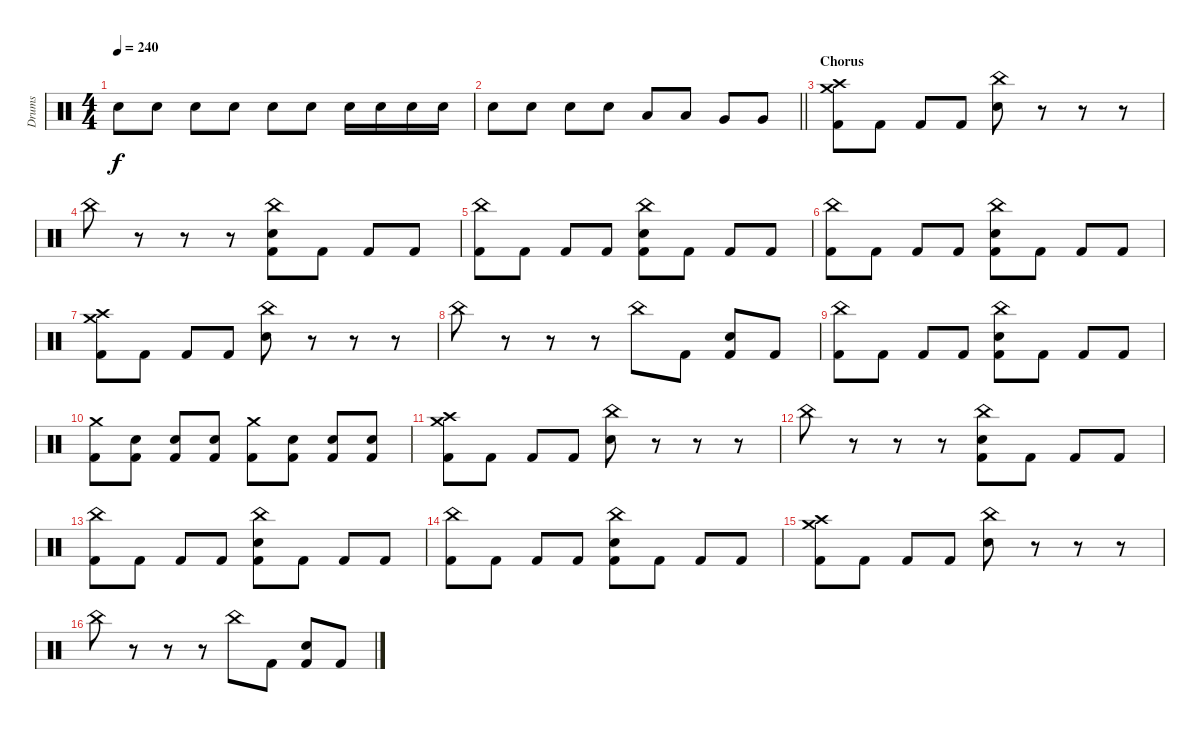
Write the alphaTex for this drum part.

\track ("Drums" "Drums") {instrument percussion}
\staff {score}
\articulation defaults
\ts (4 4)
\tempo 240
\clef neutral
\ks c "Electric Snare (hit)".8{dy f} "Electric Snare (hit)".8 "Electric Snare (hit)".8 "Electric Snare (hit)".8 "Electric Snare (hit)".8 "Electric Snare (hit)".8 "Electric Snare (hit)".16 "Electric Snare (hit)".16 "Electric Snare (hit)".16 "Electric Snare (hit)".16
|
\barLineRight lightlight "Electric Snare (hit)".8 "Electric Snare (hit)".8 "Electric Snare (hit)".8 "Electric Snare (hit)".8 "Low Tom (hit)".8 "Low Tom (hit)".8 "Very Low Tom (hit)".8 "Very Low Tom (hit)".8
|
\section ("" "Chorus")
("Crash medium (hit)" "Crash high (hit)" "Kick (hit) 2").8 "Kick (hit) 2".8 "Kick (hit) 2".8 "Kick (hit) 2".8 ("China (hit)" "Electric Snare (hit)").8 r.8 r.8 r.8 |
"China (hit)".8 r.8 r.8 r.8 ("China (hit)" "Electric Snare (hit)" "Kick (hit) 2").8 "Kick (hit) 2".8 "Kick (hit) 2".8 "Kick (hit) 2".8 |
("China (hit)" "Kick (hit) 2").8 "Kick (hit) 2".8 "Kick (hit) 2".8 "Kick (hit) 2".8 ("China (hit)" "Electric Snare (hit)" "Kick (hit) 2").8 "Kick (hit) 2".8 "Kick (hit) 2".8 "Kick (hit) 2".8 |
("China (hit)" "Kick (hit) 2").8 "Kick (hit) 2".8 "Kick (hit) 2".8 "Kick (hit) 2".8 ("China (hit)" "Electric Snare (hit)" "Kick (hit) 2").8 "Kick (hit) 2".8 "Kick (hit) 2".8 "Kick (hit) 2".8 |
("Crash medium (hit)" "Crash high (hit)" "Kick (hit) 2").8 "Kick (hit) 2".8 "Kick (hit) 2".8 "Kick (hit) 2".8 ("China (hit)" "Electric Snare (hit)").8 r.8 r.8 r.8 |
"China (hit)".8 r.8 r.8 r.8 "China (hit)".8 "Kick (hit) 2".8 ("Electric Snare (hit)" "Kick (hit) 2").8 "Kick (hit) 2".8 |
("China (hit)" "Kick (hit) 2").8 "Kick (hit) 2".8 "Kick (hit) 2".8 "Kick (hit) 2".8 ("China (hit)" "Electric Snare (hit)" "Kick (hit) 2").8 "Kick (hit) 2".8 "Kick (hit) 2".8 "Kick (hit) 2".8 |
("Crash medium (hit)" "Kick (hit) 2").8 ("Electric Snare (hit)" "Kick (hit) 2").8 ("Electric Snare (hit)" "Kick (hit) 2").8 ("Electric Snare (hit)" "Kick (hit) 2").8 ("Crash medium (hit)" "Kick (hit) 2").8 ("Electric Snare (hit)" "Kick (hit) 2").8 ("Electric Snare (hit)" "Kick (hit) 2").8 ("Electric Snare (hit)" "Kick (hit) 2").8 |
("Crash medium (hit)" "Crash high (hit)" "Kick (hit) 2").8 "Kick (hit) 2".8 "Kick (hit) 2".8 "Kick (hit) 2".8 ("China (hit)" "Electric Snare (hit)").8 r.8 r.8 r.8 |
"China (hit)".8 r.8 r.8 r.8 ("China (hit)" "Electric Snare (hit)" "Kick (hit) 2").8 "Kick (hit) 2".8 "Kick (hit) 2".8 "Kick (hit) 2".8 |
("China (hit)" "Kick (hit) 2").8 "Kick (hit) 2".8 "Kick (hit) 2".8 "Kick (hit) 2".8 ("China (hit)" "Electric Snare (hit)" "Kick (hit) 2").8 "Kick (hit) 2".8 "Kick (hit) 2".8 "Kick (hit) 2".8 |
("China (hit)" "Kick (hit) 2").8 "Kick (hit) 2".8 "Kick (hit) 2".8 "Kick (hit) 2".8 ("China (hit)" "Electric Snare (hit)" "Kick (hit) 2").8 "Kick (hit) 2".8 "Kick (hit) 2".8 "Kick (hit) 2".8 |
("Crash medium (hit)" "Crash high (hit)" "Kick (hit) 2").8 "Kick (hit) 2".8 "Kick (hit) 2".8 "Kick (hit) 2".8 ("China (hit)" "Electric Snare (hit)").8 r.8 r.8 r.8 |
"China (hit)".8 r.8 r.8 r.8 "China (hit)".8 "Kick (hit) 2".8 ("Electric Snare (hit)" "Kick (hit) 2").8 "Kick (hit) 2".8
